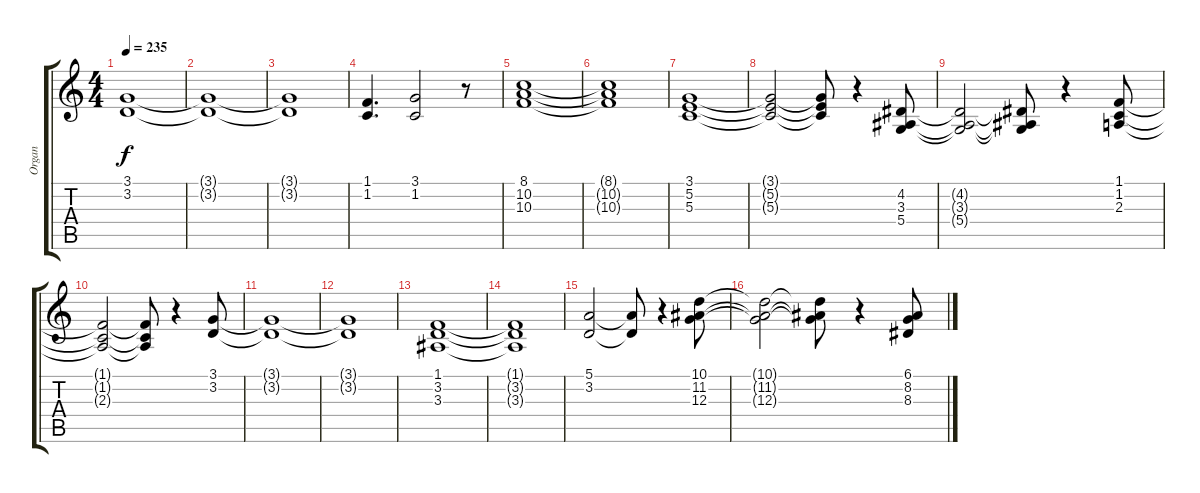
\track ("Organ" "Organ") {instrument lead2sawtooth}
\staff {score tabs}
\tuning (E4 B3 G3 D3 A2 E2) {hide}
\ts (4 4)
\tempo 235
\clef g2
\ks c
(3.1 3.2).1{dy f} |
(3.1{t} 3.2{t}).1 |
(3.1{t} 3.2{t}).1 |
(1.1 1.2).4{d} (3.1 1.2).2 r.8 |
(8.1 10.2 10.3).1 |
(8.1{t} 10.2{t} 10.3{t}).1 |
(3.1 5.2 5.3).1 |
(3.1{t} 5.2{t} 5.3{t}).2 (3.1{t} 5.2{t} 5.3{t}).8 r.4 (4.2 3.3 5.4).8 |
(4.2{t} 3.3{t} 5.4{t}).2 (4.2{t} 3.3{t} 5.4{t}).8 r.4 (1.1 1.2 2.3).8 |
(1.1{t} 1.2{t} 2.3{t}).2 (1.1{t} 1.2{t} 2.3{t}).8 r.4 (3.1 3.2).8 |
(3.1{t} 3.2{t}).1 |
(3.1{t} 3.2{t}).1 |
(1.1 3.2 3.3).1 |
(1.1{t} 3.2{t} 3.3{t}).1 |
(5.1 3.2).2 (5.1{t} 3.2{t}).8 r.4 (10.1 11.2 12.3).8 |
(10.1{t} 11.2{t} 12.3{t}).2 (10.1{t} 11.2{t} 12.3{t}).8 r.4 (6.1 8.2 8.3).8
